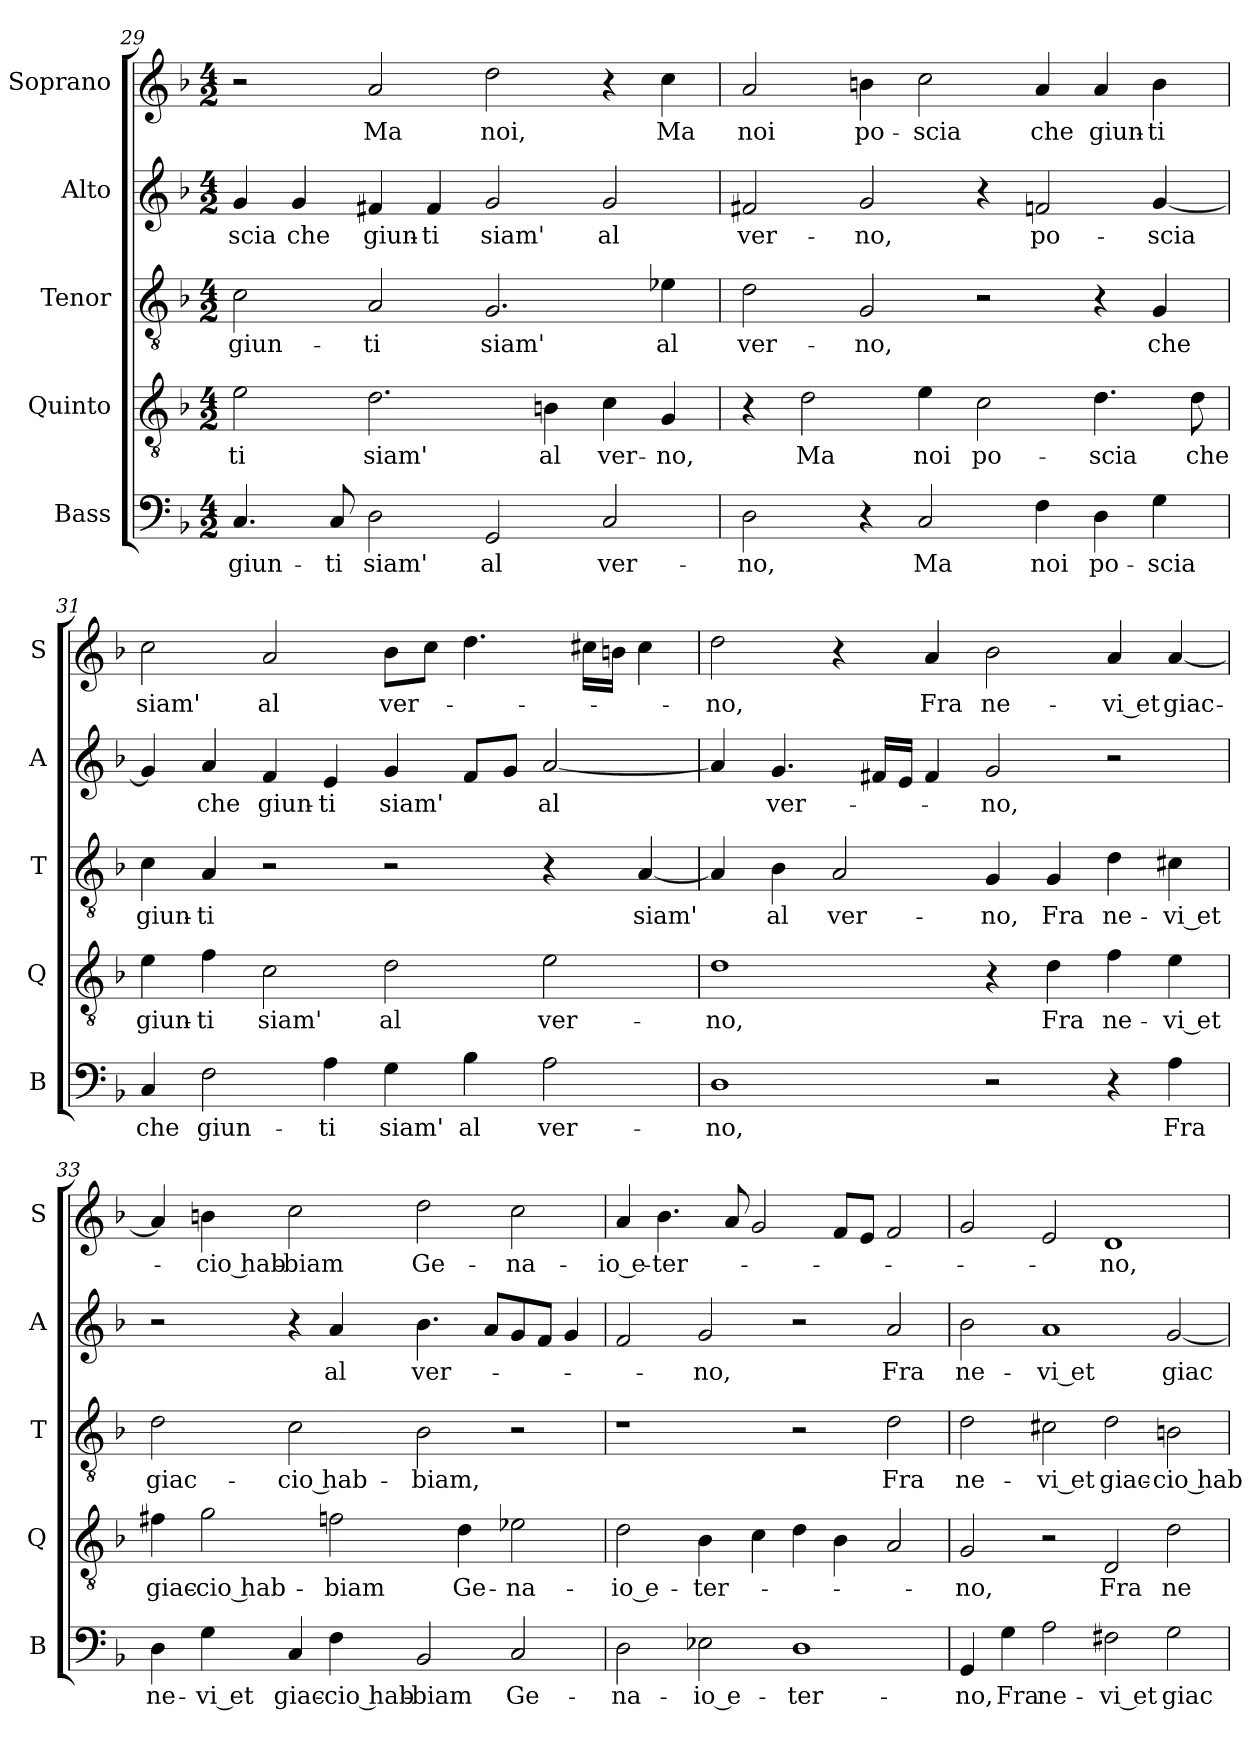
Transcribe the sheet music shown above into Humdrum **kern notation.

**kern	**text	**kern	**text	**kern	**text	**kern	**text	**kern	**text
*part5	*part5	*part4	*part4	*part3	*part3	*part2	*part2	*part1	*part1
*staff5	*staff5	*staff4	*staff4	*staff3	*staff3	*staff2	*staff2	*staff1	*staff1
*I"Bass	*	*I"Quinto	*	*I"Tenor	*	*I"Alto	*	*I"Soprano	*
*I'B	*	*I'Q	*	*I'T	*	*I'A	*	*I'S	*
!!LO:LB:g=z
*clefF4	*	*clefGv2	*	*clefGv2	*	*clefG2	*	*clefG2	*
*k[b-]	*	*k[b-]	*	*k[b-]	*	*k[b-]	*	*k[b-]	*
*F:	*	*F:	*	*F:	*	*F:	*	*F:	*
*M4/2	*	*M4/2	*	*M4/2	*	*M4/2	*	*M4/2	*
=29	=29	=29	=29	=29	=29	=29	=29	=29	=29
!	!LO:LY:b	!	!LO:LY:b	!	!LO:LY:b	!	!LO:LY:b	!	!
4.C/	giun-	2e\	-ti	2c\	giun-	4g/	-scia	2r	.
!	!	!	!	!	!	!	!LO:LY:b	!	!
.	.	.	.	.	.	4g/	che	.	.
!	!LO:LY:b	!	!	!	!	!	!	!	!
8C/	-ti	.	.	.	.	.	.	.	.
!	!LO:LY:b	!	!LO:LY:b	!	!LO:LY:b	!	!LO:LY:b	!	!LO:LY:b
2D\	siam'	2.d\	siam'	2A/	-ti	4f#X/	giun-	2a/	Ma
!	!	!	!	!	!	!	!LO:LY:b	!	!
.	.	.	.	.	.	4f#/	-ti	.	.
!	!LO:LY:b	!	!	!	!LO:LY:b	!	!LO:LY:b	!	!LO:LY:b
2GG/	al	.	.	2.G/	siam'	2g/	siam'	2dd\	noi,
!	!	!	!LO:LY:b	!	!	!	!	!	!
.	.	4Bn\	al	.	.	.	.	.	.
!	!LO:LY:b	!	!LO:LY:b	!	!	!	!LO:LY:b	!	!
2C/	ver-	4c\	ver-	.	.	2g/	al	4r	.
!	!	!	!LO:LY:b	!	!LO:LY:b	!	!	!	!LO:LY:b
.	.	4G/	-no,	4e-X\	al	.	.	4cc\	Ma
=30	=30	=30	=30	=30	=30	=30	=30	=30	=30
!	!LO:LY:b	!	!	!	!LO:LY:b	!	!LO:LY:b	!	!LO:LY:b
2D\	-no,	4r	.	2d\	ver-	2f#X/	ver-	2a/	noi
!	!	!	!LO:LY:b	!	!	!	!	!	!
.	.	2d\	Ma	.	.	.	.	.	.
!	!	!	!	!	!LO:LY:b	!	!LO:LY:b	!	!LO:LY:b
4r	.	.	.	2G/	-no,	2g/	-no,	4bn\	po-
!	!LO:LY:b	!	!LO:LY:b	!	!	!	!	!	!LO:LY:b
2C/	Ma	4e\	noi	.	.	.	.	2cc\	-scia
!	!	!	!LO:LY:b	!	!	!	!	!	!
.	.	2c\	po-	2r	.	4r	.	.	.
!	!LO:LY:b	!	!	!	!	!	!LO:LY:b	!	!LO:LY:b
4F\	noi	.	.	.	.	2fn/	po-	4a/	che
!	!LO:LY:b	!	!LO:LY:b	!	!	!	!	!	!LO:LY:b
4D\	po-	4.d\	-scia	4r	.	.	.	4a/	giun-
!	!LO:LY:b	!	!	!	!LO:LY:b	!	!LO:LY:b	!	!LO:LY:b
4G\	-scia	.	.	4G/	che	[4g/	-scia	4b\	-ti
!	!	!	!LO:LY:b	!	!	!	!	!	!
.	.	8d\	che	.	.	.	.	.	.
=31	=31	=31	=31	=31	=31	=31	=31	=31	=31
!	!LO:LY:b	!	!LO:LY:b	!	!LO:LY:b	!	!	!	!LO:LY:b
4C/	che	4e\	giun-	4c\	giun-	4g/]	.	2cc\	siam'
!	!LO:LY:b	!	!LO:LY:b	!	!LO:LY:b	!	!LO:LY:b	!	!
2F\	giun-	4f\	-ti	4A/	-ti	4a/	che	.	.
!	!	!	!LO:LY:b	!	!	!	!LO:LY:b	!	!LO:LY:b
.	.	2c\	siam'	2r	.	4f/	giun-	2a/	al
!	!LO:LY:b	!	!	!	!	!	!LO:LY:b	!	!
4A\	-ti	.	.	.	.	4e/	-ti	.	.
!	!LO:LY:b	!	!LO:LY:b	!	!	!	!LO:LY:b	!	!LO:LY:b
4G\	siam'	2d\	al	2r	.	4g/	siam'	8b-\L	ver-
.	.	.	.	.	.	.	.	8cc\J	.
!	!LO:LY:b	!	!	!	!	!	!	!	!
4B-\	al	.	.	.	.	8f/L	.	4.dd\	.
.	.	.	.	.	.	8g/J	.	.	.
!	!LO:LY:b	!	!LO:LY:b	!	!	!	!LO:LY:b	!	!
2A\	ver-	2e\	ver-	4r	.	[2a/	al	.	.
.	.	.	.	.	.	.	.	16cc#X\LL	.
.	.	.	.	.	.	.	.	16bn\JJ	.
!	!	!	!	!	!LO:LY:b	!	!	!	!
.	.	.	.	[4A/	siam'	.	.	4cc#\	.
!!LO:LB:g=z
=32	=32	=32	=32	=32	=32	=32	=32	=32	=32
!	!LO:LY:b	!	!LO:LY:b	!	!	!	!	!	!LO:LY:b
1D	-no,	1d	-no,	4A/]	.	4a/]	.	2dd\	-no,
!	!	!	!	!	!LO:LY:b	!	!LO:LY:b	!	!
.	.	.	.	4B-\	al	4.g/	ver-	.	.
!	!	!	!	!	!LO:LY:b	!	!	!	!
.	.	.	.	2A/	ver-	.	.	4r	.
.	.	.	.	.	.	16f#X/LL	.	.	.
.	.	.	.	.	.	16e/JJ	.	.	.
!	!	!	!	!	!	!	!	!	!LO:LY:b
.	.	.	.	.	.	4f#/	.	4a/	Fra
!	!	!	!	!	!LO:LY:b	!	!LO:LY:b	!	!LO:LY:b
2r	.	4r	.	4G/	-no,	2g/	-no,	2b-\	ne-
!	!	!	!LO:LY:b	!	!LO:LY:b	!	!	!	!
.	.	4d\	Fra	4G/	Fra	.	.	.	.
!	!	!	!LO:LY:b	!	!LO:LY:b	!	!	!	!LO:LY:b
4r	.	4f\	ne-	4d\	ne-	2r	.	4a/	-vi et
!	!LO:LY:b	!	!LO:LY:b	!	!LO:LY:b	!	!	!	!LO:LY:b
4A\	Fra	4e\	-vi et	4c#X\	-vi et	.	.	[4a/	giac-
=33	=33	=33	=33	=33	=33	=33	=33	=33	=33
!	!LO:LY:b	!	!LO:LY:b	!	!LO:LY:b	!	!	!	!
4D\	ne-	4f#X\	giac-	2d\	giac-	2r	.	4a/]	.
!	!LO:LY:b	!	!LO:LY:b	!	!	!	!	!	!LO:LY:b
4G\	-vi et	2g\	-cio hab-	.	.	.	.	4bn\	-cio hab-
!	!LO:LY:b	!	!	!	!LO:LY:b	!	!	!	!LO:LY:b
4C/	giac-	.	.	2c\	-cio hab-	4r	.	2cc\	-biam
!	!LO:LY:b	!	!LO:LY:b	!	!	!	!LO:LY:b	!	!
4F\	-cio hab-	2fn\	-biam	.	.	4a/	al	.	.
!	!LO:LY:b	!	!	!	!LO:LY:b	!	!LO:LY:b	!	!LO:LY:b
2BB-/	-biam	.	.	2B-\	-biam,	4.b-\	ver-	2dd\	Ge-
!	!	!	!LO:LY:b	!	!	!	!	!	!
.	.	4d\	Ge-	.	.	.	.	.	.
.	.	.	.	.	.	8a/L	.	.	.
!	!LO:LY:b	!	!LO:LY:b	!	!	!	!	!	!LO:LY:b
2C/	Ge-	2e-X\	-na-	2r	.	8g/	.	2cc\	-na-
.	.	.	.	.	.	8f/J	.	.	.
.	.	.	.	.	.	4g/	.	.	.
=34	=34	=34	=34	=34	=34	=34	=34	=34	=34
!	!LO:LY:b	!	!LO:LY:b	!	!	!	!	!	!LO:LY:b
2D\	-na-	2d\	-io e-	1r	.	2f/	.	4a/	-io e-
!	!	!	!	!	!	!	!	!	!LO:LY:b
.	.	.	.	.	.	.	.	4.b-\	-ter-
!	!LO:LY:b	!	!LO:LY:b	!	!	!	!LO:LY:b	!	!
2E-X\	-io e-	4B-\	-ter-	.	.	2g/	-no,	.	.
.	.	.	.	.	.	.	.	8a/	.
.	.	4c\	.	.	.	.	.	2g/	.
!	!LO:LY:b	!	!	!	!	!	!	!	!
1D	-ter-	4d\	.	2r	.	2r	.	.	.
.	.	4B-\	.	.	.	.	.	8f/L	.
.	.	.	.	.	.	.	.	8e/J	.
!	!	!	!	!	!LO:LY:b	!	!LO:LY:b	!	!
.	.	2A/	.	2d\	Fra	2a/	Fra	2f/	.
!!LO:PB:g=z
=35	=35	=35	=35	=35	=35	=35	=35	=35	=35
!	!LO:LY:b	!	!LO:LY:b	!	!LO:LY:b	!	!LO:LY:b	!	!
4GG/	-no,	2G/	-no,	2d\	ne-	2b-\	ne-	2g/	.
!	!LO:LY:b	!	!	!	!	!	!	!	!
4G\	Fra	.	.	.	.	.	.	.	.
!	!LO:LY:b	!	!	!	!LO:LY:b	!	!LO:LY:b	!	!
2A\	ne-	2r	.	2c#X\	-vi et	1a	-vi et	2e/	.
!	!LO:LY:b	!	!LO:LY:b	!	!LO:LY:b	!	!	!	!LO:LY:b
2F#X\	-vi et	2D/	Fra	2d\	giac-	.	.	1d	-no,
!	!LO:LY:b	!	!LO:LY:b	!	!LO:LY:b	!	!LO:LY:b	!	!
2G\	giac-	2d\	ne-	2Bn\	-cio hab-	[2g/	giac-	.	.
=	=	=	=	=	=	=	=	=	=
*-	*-	*-	*-	*-	*-	*-	*-	*-	*-
